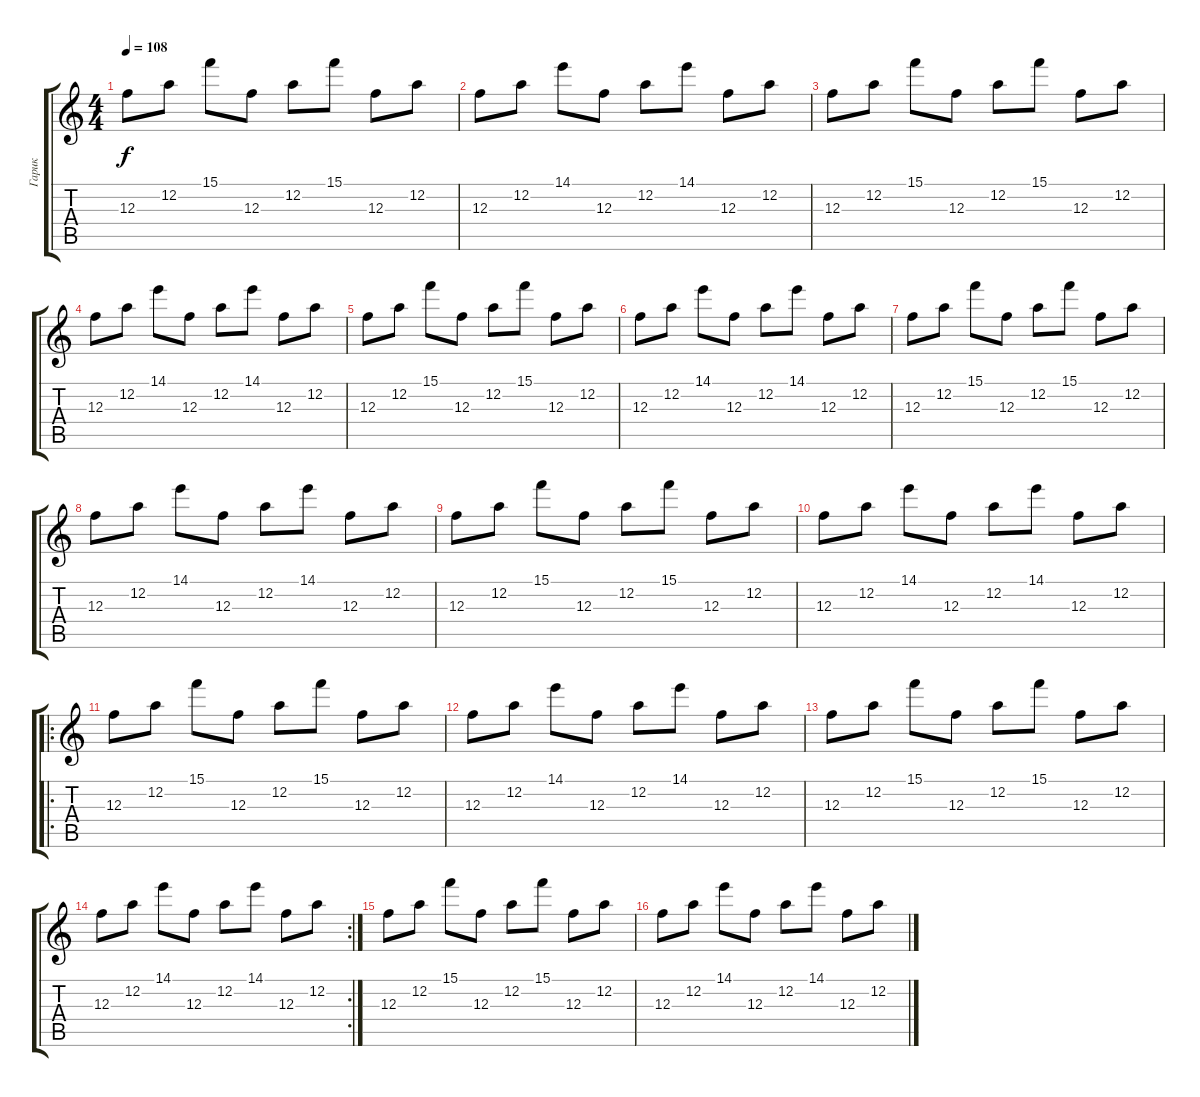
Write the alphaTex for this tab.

\track ("Гарик" "Гарик") {instrument electricguitarjazz}
\staff {score tabs}
\tuning (D4 A3 F3 C3 G2 D2) {hide}
\ts (4 4)
\tempo 108
\clef g2
\ks c
12.3.8{dy f} 12.2.8 15.1.8 12.3.8 12.2.8 15.1.8 12.3.8 12.2.8 |
12.3.8 12.2.8 14.1.8 12.3.8 12.2.8 14.1.8 12.3.8 12.2.8 |
12.3.8 12.2.8 15.1.8 12.3.8 12.2.8 15.1.8 12.3.8 12.2.8 |
12.3.8 12.2.8 14.1.8 12.3.8 12.2.8 14.1.8 12.3.8 12.2.8 |
12.3.8 12.2.8 15.1.8 12.3.8 12.2.8 15.1.8 12.3.8 12.2.8 |
12.3.8 12.2.8 14.1.8 12.3.8 12.2.8 14.1.8 12.3.8 12.2.8 |
12.3.8 12.2.8 15.1.8 12.3.8 12.2.8 15.1.8 12.3.8 12.2.8 |
12.3.8 12.2.8 14.1.8 12.3.8 12.2.8 14.1.8 12.3.8 12.2.8 |
12.3.8 12.2.8 15.1.8 12.3.8 12.2.8 15.1.8 12.3.8 12.2.8 |
12.3.8 12.2.8 14.1.8 12.3.8 12.2.8 14.1.8 12.3.8 12.2.8 |
\ro
12.3.8 12.2.8 15.1.8 12.3.8 12.2.8 15.1.8 12.3.8 12.2.8 |
12.3.8 12.2.8 14.1.8 12.3.8 12.2.8 14.1.8 12.3.8 12.2.8 |
12.3.8 12.2.8 15.1.8 12.3.8 12.2.8 15.1.8 12.3.8 12.2.8 |
\rc 2
12.3.8 12.2.8 14.1.8 12.3.8 12.2.8 14.1.8 12.3.8 12.2.8 |
12.3.8 12.2.8 15.1.8 12.3.8 12.2.8 15.1.8 12.3.8 12.2.8 |
12.3.8 12.2.8 14.1.8 12.3.8 12.2.8 14.1.8 12.3.8 12.2.8
